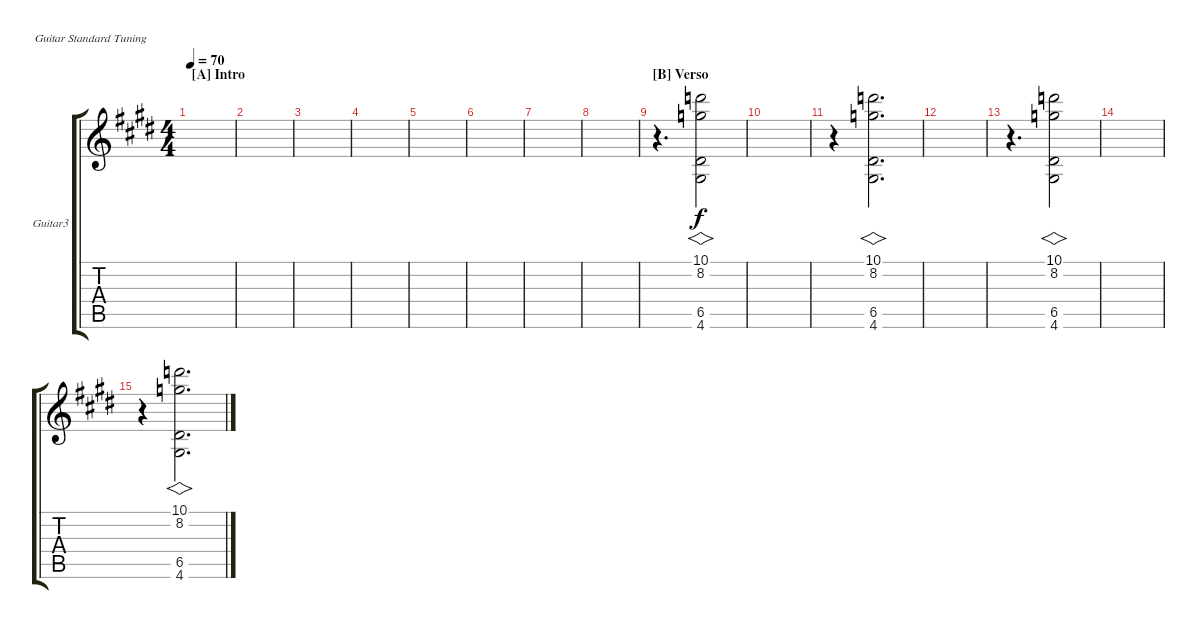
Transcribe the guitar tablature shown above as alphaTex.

\defaultSystemsLayout 4
\bracketExtendMode groupsimilarinstruments
\firstSystemTrackNameOrientation horizontal
\otherSystemsTrackNameOrientation horizontal
\track ("Guitar III" "Guitar3") {instrument overdrivenguitar}
\staff {score tabs}
\tuning (E4 B3 G3 D3 A2 E2)
\ts (4 4)
\section ("A" "Intro")
\tempo 70
\clef g2
\scale
0.704762
\ks e
|
\scale
0.295238 |
\scale
0.5 |
\scale
0.5 |
\scale
0.5 |
\scale
0.5 |
\scale
0.5 |
\scale
0.5 |
\section ("B" "Verso")
\scale
0.5 r.4{d} (4.6 6.5 8.2 10.1).2{vs} |
\scale
0.5 |
\scale
0.5 r.4 (4.6 6.5 8.2 10.1).2{vs d} |
\scale
0.5 |
\scale
0.5 r.4{d} (4.6 6.5 8.2 10.1).2{vs} |
\scale
0.5 |
\scale
0.5 r.4 (4.6 6.5 8.2 10.1).2{vs d}
